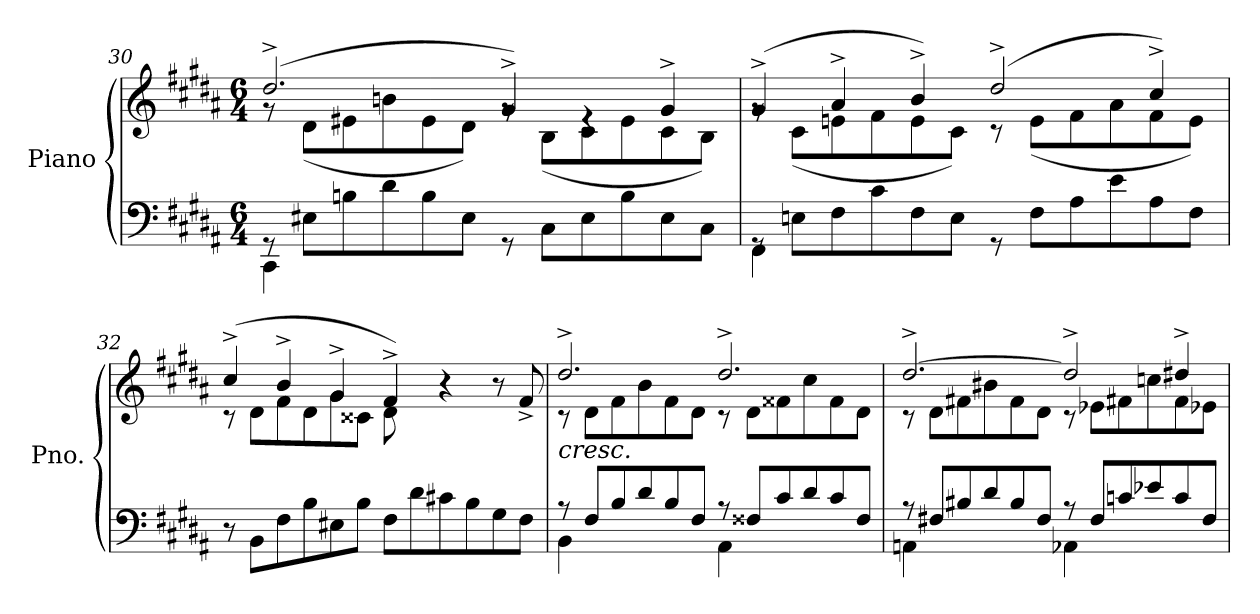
**kern	**kern
*part1	*part1
*staff2	*staff1
*I"Piano	*
*I'Pno.	*
!!LO:LB:g=z
*clefF4	*clefG2
*k[f#c#g#d#a#]	*k[f#c#g#d#a#]
*M6/4	*M6/4
=30	=30
*^	*^
8rGG	4CC#\	(>2.dd#^/	8rg
8E#X\L	.	.	(<8d#\L
8Bn\	1ryy	.	8e#X\
8d#\	.	.	8bn\
8B\	.	.	8e#\
8E#\J	.	.	8d#\J)
8rGG	.	4g#^/)	8rg
8C#\L	.	.	(<8B\L
8E#\	.	4re	8c#\
8B\	.	.	8e#\
8E#\	4ryy	4g#^/	8c#\
8C#\J	.	.	8B\J)
=31	=31	=31	=31
8rGG	4FF#\	(>4g#^/	8rg
8En\L	.	.	(<8c#\L
8F#\	1ryy	4a#^/	8en\
8c#\	.	.	8f#\
8F#\	.	4b^/)	8e\
8E\J	.	.	8c#\J)
8rGG	.	(>2dd#^/	8r
8F#\L	.	.	(<8e\L
8A#\	.	.	8f#\
8e\	.	.	8a#\
8A#\	4ryy	4cc#^/)	8f#\
8F#\J	.	.	8e\J)
*v	*v	*	*
=32	=32	=32
8r	(>4cc#^/	8r
8BB\L	.	8d#\L
8F#\	4b^/	8f#\
8B\	.	8d#\
8E#X\	4g#^/	8g#\
8B\J	.	8c##X\J
8F#\L	4f#^/)	8d#\
8d#\	.	2ryy
8c#X\	4r	.
8B\	.	.
8G#\	8r	.
8F#\J	8f#^/	8ryy
!!LO:LB:g=z	!!
=33	=33	=33
*^	*	*
!	!	!LO:TX:b:i:t=cresc.	!
8r	4BB\	2.dd#^/	8r
8F#/L	.	.	8d#\L
8B/	2ryy	.	8f#\
8d#/	.	.	8b\
8B/	.	.	8f#\
8F#/J	.	.	8d#\J
8r	4AA#\	2.dd#^/	8r
8F##X/L	.	.	8d#\L
8c#/	2ryy	.	8f##X\
8d#/	.	.	8cc#\
8c#/	.	.	8f##\
8F##/J	.	.	8d#\J
=34	=34	=34	=34
8r	4AAn\	[2.dd#^/	8r
8F#X/L	.	.	8d#\L
8B#X/	2ryy	.	8f#X\
8d#/	.	.	8b#X\
8B#/	.	.	8f#\
8F#/J	.	.	8d#\J
8r	4AA-X\	2dd#^/]	8r
8F#/L	.	.	8e-X\L
8cn/	2ryy	.	8f#X\
8e-X/	.	.	8ccn\
8c/	.	4dd#X^/	8f#\
8F#/J	.	.	8e-X\J
*v	*v	*	*
*	*v	*v
=	=
*-	*-
